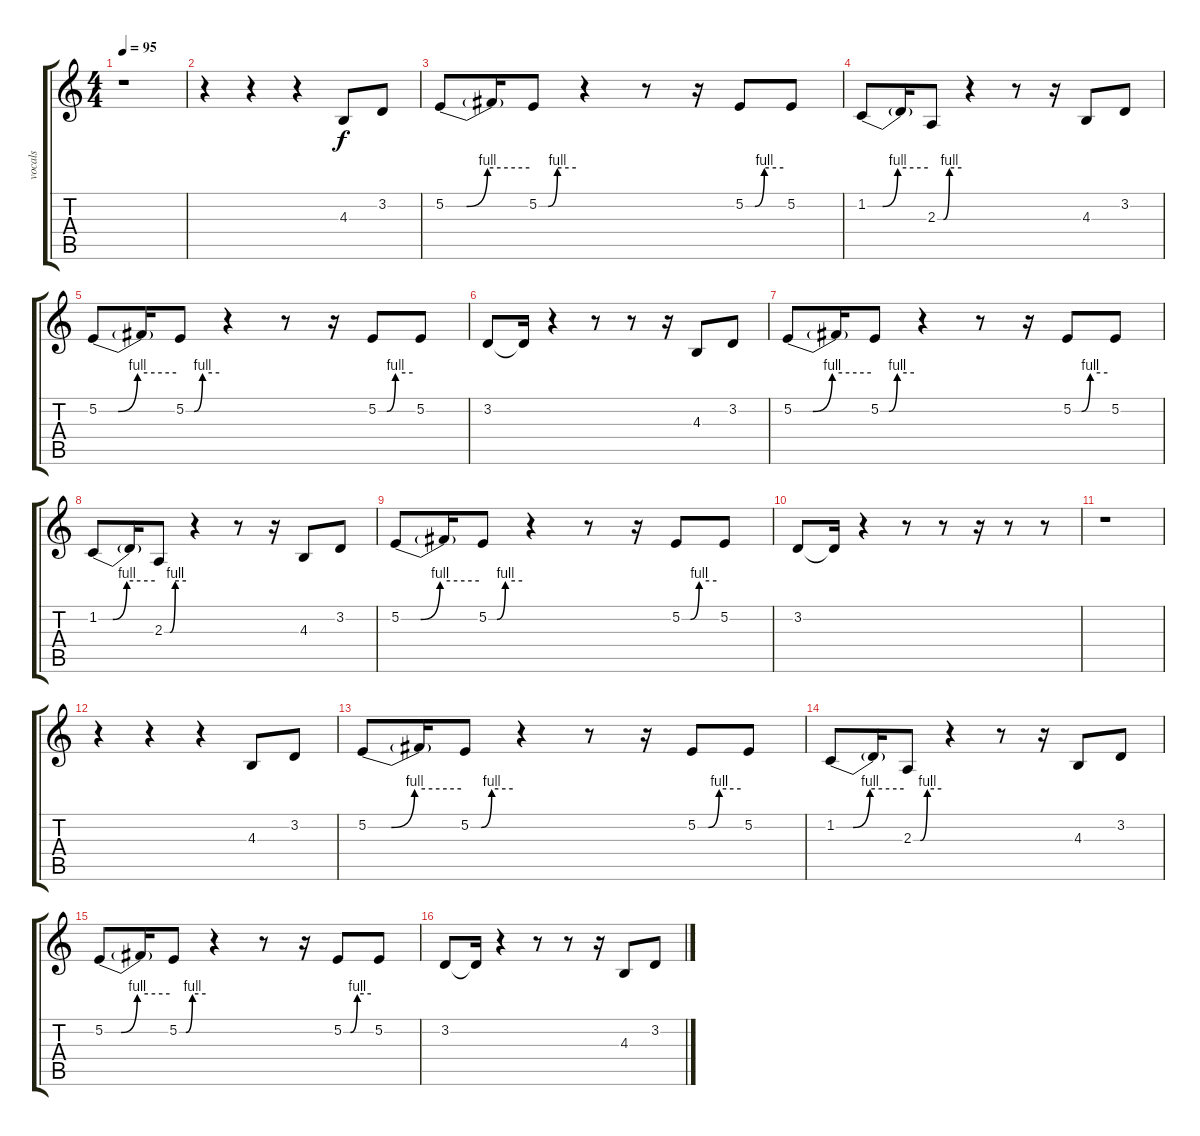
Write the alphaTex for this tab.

\track ("vocals" "vocals") {instrument lead2sawtooth}
\staff {score tabs}
\tuning (E4 B3 G3 D3 A2 E2) {hide}
\ts (4 4)
\tempo 95
\clef g2
\ks c
r.1{dy f} |
r.4 r.4 r.4 4.3.8 3.2.8 |
5.2{be (custom 0 0 15 0 30 4 60 4)}.8 5.2{t}.16 5.2{be (custom 0 0 15 0 30 4 60 4)}.8 r.4 r.8 r.16 5.2{be (custom 0 0 15 0 30 4 60 4)}.8 5.2.8 |
1.2{be (custom 0 0 15 0 30 4 60 4)}.8 1.2{t}.16 2.3{be (custom 0 0 15 0 30 4 60 4)}.8 r.4 r.8 r.16 4.3.8 3.2.8 |
5.2{be (custom 0 0 15 0 30 4 60 4)}.8 5.2{t}.16 5.2{be (custom 0 0 15 0 30 4 60 4)}.8 r.4 r.8 r.16 5.2{be (custom 0 0 15 0 30 4 60 4)}.8 5.2.8 |
3.2.8 3.2{t}.16 r.4 r.8 r.8 r.16 4.3.8 3.2.8 |
5.2{be (custom 0 0 15 0 30 4 60 4)}.8 5.2{t}.16 5.2{be (custom 0 0 15 0 30 4 60 4)}.8 r.4 r.8 r.16 5.2{be (custom 0 0 15 0 30 4 60 4)}.8 5.2.8 |
1.2{be (custom 0 0 15 0 30 4 60 4)}.8 1.2{t}.16 2.3{be (custom 0 0 15 0 30 4 60 4)}.8 r.4 r.8 r.16 4.3.8 3.2.8 |
5.2{be (custom 0 0 15 0 30 4 60 4)}.8 5.2{t}.16 5.2{be (custom 0 0 15 0 30 4 60 4)}.8 r.4 r.8 r.16 5.2{be (custom 0 0 15 0 30 4 60 4)}.8 5.2.8 |
3.2.8 3.2{t}.16 r.4 r.8 r.8 r.16 r.8 r.8 |
r.1 |
r.4 r.4 r.4 4.3.8 3.2.8 |
5.2{be (custom 0 0 15 0 30 4 60 4)}.8 5.2{t}.16 5.2{be (custom 0 0 15 0 30 4 60 4)}.8 r.4 r.8 r.16 5.2{be (custom 0 0 15 0 30 4 60 4)}.8 5.2.8 |
1.2{be (custom 0 0 15 0 30 4 60 4)}.8 1.2{t}.16 2.3{be (custom 0 0 15 0 30 4 60 4)}.8 r.4 r.8 r.16 4.3.8 3.2.8 |
5.2{be (custom 0 0 15 0 30 4 60 4)}.8 5.2{t}.16 5.2{be (custom 0 0 15 0 30 4 60 4)}.8 r.4 r.8 r.16 5.2{be (custom 0 0 15 0 30 4 60 4)}.8 5.2.8 |
3.2.8 3.2{t}.16 r.4 r.8 r.8 r.16 4.3.8 3.2.8
